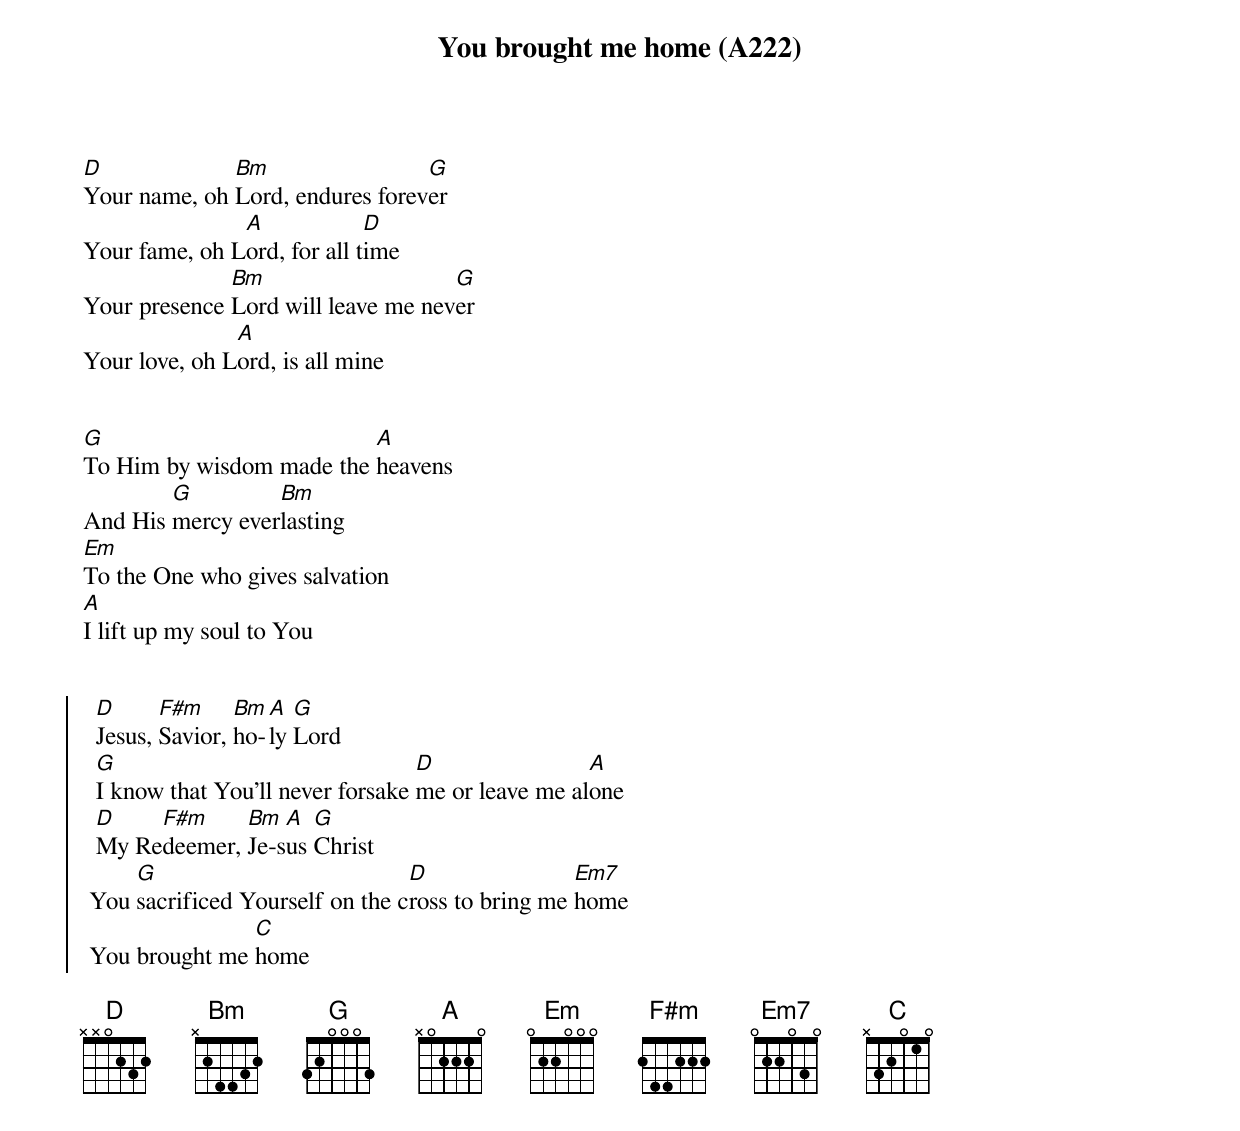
{title: You brought me home (A222)}
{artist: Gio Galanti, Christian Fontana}

[D]Your name, oh [Bm]Lord, endures forev[G]er
Your fame, oh L[A]ord, for all t[D]ime
Your presence [Bm]Lord will leave me nev[G]er
Your love, oh L[A]ord, is all mine


[G]To Him by wisdom made the [A]heavens
And His [G]mercy ever[Bm]lasting
[Em]To the One who gives salvation
[A]I lift up my soul to You


{soc}
  [D]Jesus, [F#m]Savior, [Bm]ho-[A]ly [G]Lord
  [G]I know that You'll never forsake [D]me or leave me al[A]one
  [D]My Re[F#m]deemer, [Bm]Je-s[A]us [G]Christ
 You [G]sacrificed Yourself on the c[D]ross to bring me [Em7]home
 You brought me [C]home
 {eoc}

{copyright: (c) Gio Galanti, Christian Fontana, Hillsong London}
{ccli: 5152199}
